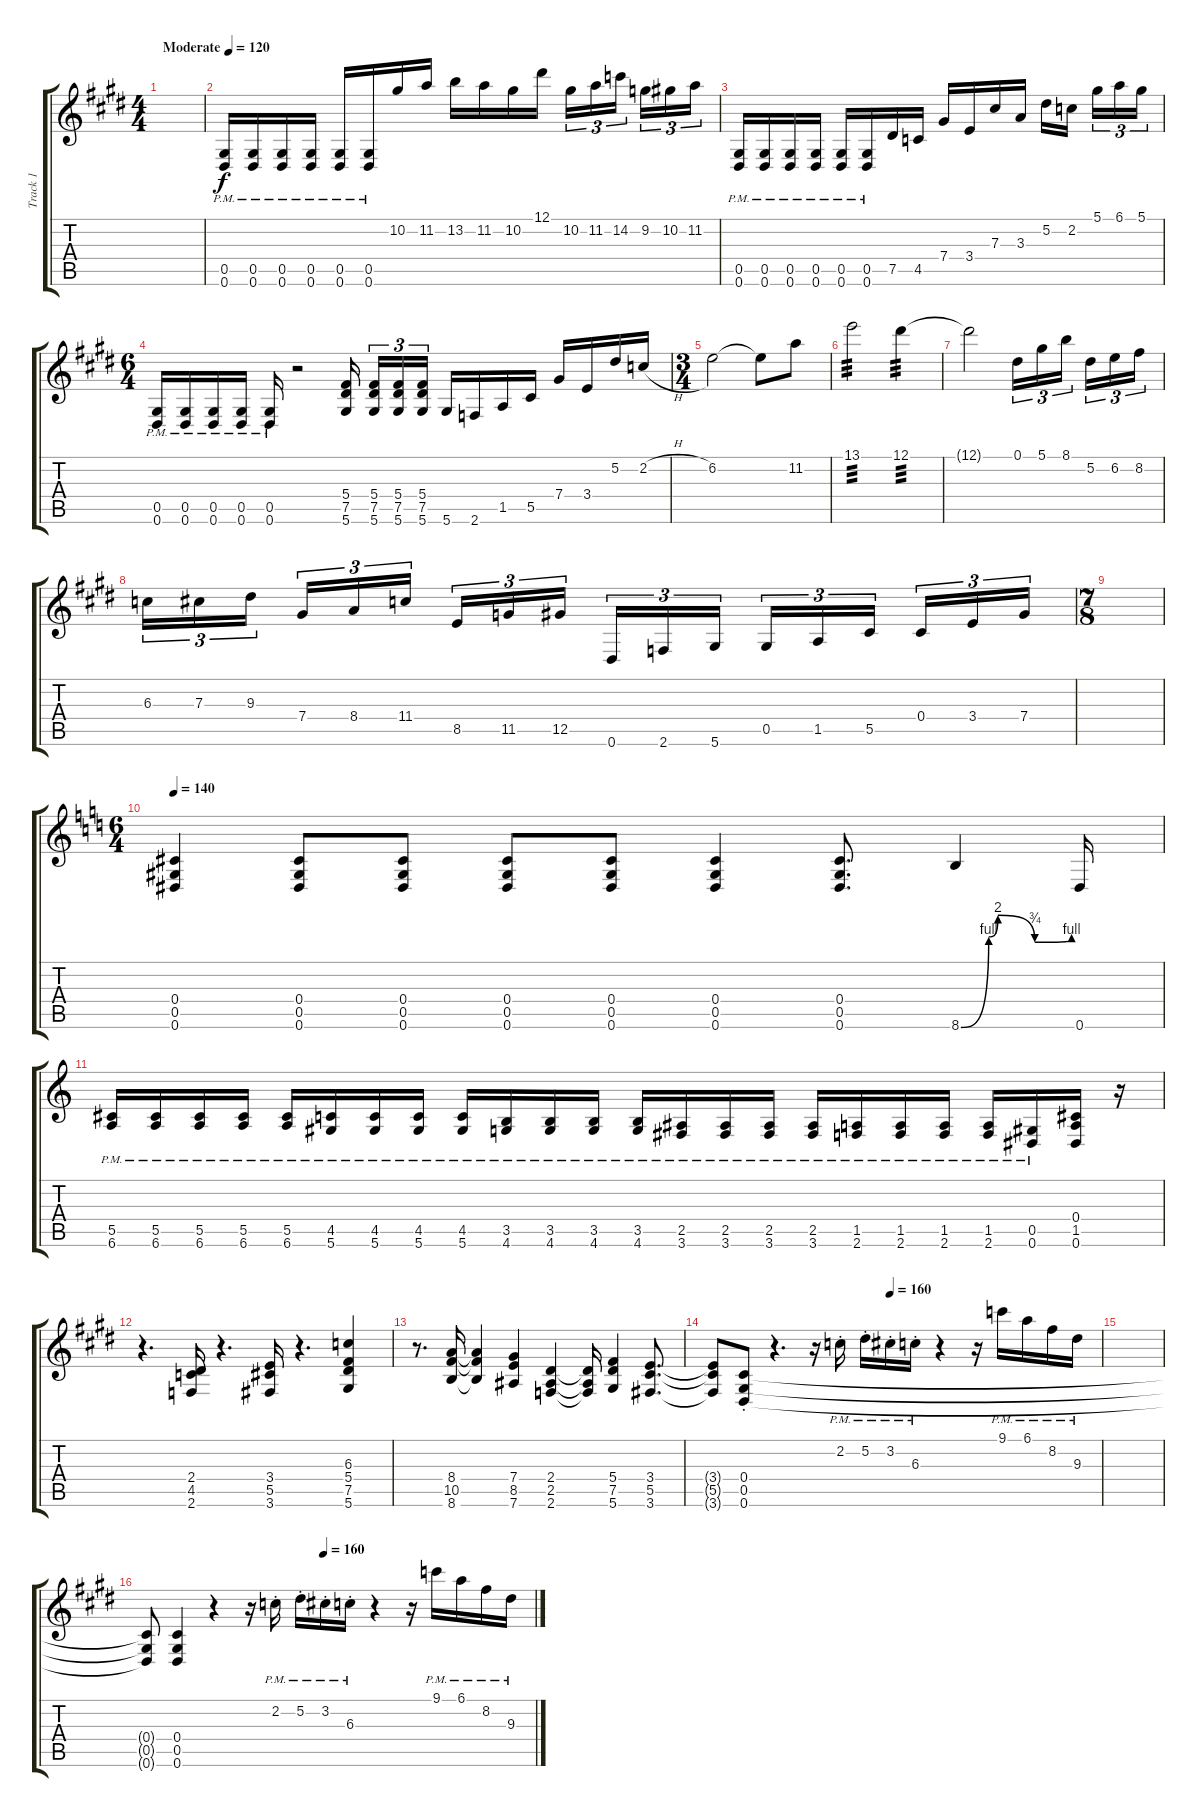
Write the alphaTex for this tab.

\track ("Track 1" "Track 1") {instrument distortionguitar}
\staff {score tabs}
\tuning (Eb4 Bb3 Gb3 Db3 Ab2 Eb2) {hide}
\ts (4 4)
\tempo (120 "Moderate")
\clef g2
\ks e
|
(0.5{pm} 0.6{pm}).16 (0.5{pm} 0.6{pm}).16 (0.5{pm} 0.6{pm}).16 (0.5{pm} 0.6{pm}).16 (0.5{pm} 0.6{pm}).16 (0.5{pm} 0.6{pm}).16 10.2.16 11.2.16 13.2.16 11.2.16 10.2.16 12.1.16 10.2.16{tu (3 2)} 11.2.16{tu (3 2)} 14.2.16{tu (3 2) beam splitsecondary} 9.2.16{tu (3 2)} 10.2.16{tu (3 2)} 11.2.16{tu (3 2)} |
(0.5{pm} 0.6{pm}).16 (0.5{pm} 0.6{pm}).16 (0.5{pm} 0.6{pm}).16 (0.5{pm} 0.6{pm}).16 (0.5{pm} 0.6{pm}).16 (0.5{pm} 0.6{pm}).16 7.5.16 4.5.16 7.4.16 3.4.16 7.3.16 3.3.16 5.2.16 2.2.16{beam splitsecondary} 5.1.16{tu (3 2)} 6.1.16{tu (3 2)} 5.1.16{tu (3 2)} |
\ts (6 4)
(0.5{pm} 0.6{pm}).16 (0.5{pm} 0.6{pm}).16 (0.5{pm} 0.6{pm}).16 (0.5{pm} 0.6{pm}).16 (0.5{pm} 0.6{pm}).16 r.2 (5.4 7.5 5.6).16{beam splitsecondary} (5.4 7.5 5.6).16{tu (3 2)} (5.4 7.5 5.6).16{tu (3 2)} (5.4 7.5 5.6).16{tu (3 2) beam splitsecondary} 5.6.16 2.6.16 1.5.16 5.5.16 7.4.16 3.4.16 5.2.16 2.2{h}.16 |
\ts (3 4)
6.2.2 6.2{t}.8 11.2.8 |
13.1.2{tp 3} 12.1.4{tp 3} |
12.1{t}.2 0.1.16{tu (3 2)} 5.1.16{tu (3 2)} 8.1.16{tu (3 2) beam splitsecondary} 5.2.16{tu (3 2)} 6.2.16{tu (3 2)} 8.2.16{tu (3 2)} |
6.3.16{tu (3 2)} 7.3.16{tu (3 2)} 9.3.16{tu (3 2) beam splitsecondary} 7.4.16{tu (3 2)} 8.4.16{tu (3 2)} 11.4.16{tu (3 2)} 8.5.16{tu (3 2)} 11.5.16{tu (3 2)} 12.5.16{tu (3 2) beam splitsecondary} 0.6.16{tu (3 2)} 2.6.16{tu (3 2)} 5.6.16{tu (3 2)} 0.5.16{tu (3 2)} 1.5.16{tu (3 2)} 5.5.16{tu (3 2) beam splitsecondary} 0.4.16{tu (3 2)} 3.4.16{tu (3 2)} 7.4.16{tu (3 2)} |
\ts (7 8)
|
\ts (6 4)
\tempo 140
\ks c
(0.4 0.5 0.6).4 (0.4 0.5 0.6).8 (0.4 0.5 0.6).8 (0.4 0.5 0.6).8 (0.4 0.5 0.6).8 (0.4 0.5 0.6).4 (0.4 0.5 0.6).8{d} 8.6{be (custom 0 0 15 4 20 8 40 3 60 4)}.4 0.6.16 |
(5.5{pm} 6.6{pm}).16 (5.5{pm} 6.6{pm}).16 (5.5{pm} 6.6{pm}).16 (5.5{pm} 6.6{pm}).16 (5.5{pm} 6.6{pm}).16 (4.5{pm} 5.6{pm}).16 (4.5{pm} 5.6{pm}).16 (4.5{pm} 5.6{pm}).16 (4.5{pm} 5.6{pm}).16 (3.5{pm} 4.6{pm}).16 (3.5{pm} 4.6{pm}).16 (3.5{pm} 4.6{pm}).16 (3.5{pm} 4.6{pm}).16 (2.5{pm} 3.6{pm}).16 (2.5{pm} 3.6{pm}).16 (2.5{pm} 3.6{pm}).16 (2.5{pm} 3.6{pm}).16 (1.5{pm} 2.6{pm}).16 (1.5{pm} 2.6{pm}).16 (1.5{pm} 2.6{pm}).16 (1.5{pm} 2.6{pm}).16 (0.5{pm} 0.6{pm}).16 (0.4 1.5 0.6).16 r.16 |
\ks e
r.4{d} (2.4 4.5 2.6).16 r.4{d} (3.4 5.5 3.6).16 r.4{d} (6.3 5.4 7.5 5.6).4 |
r.8{d} (8.4 10.5 8.6).16 (8.4{t} 10.5{t} 8.6{t}).4 (7.4 8.5 7.6).4 (2.4 2.5 2.6).4 (2.4{t} 2.5{t} 2.6{t}).16 (5.4 7.5 5.6).4 (3.4 5.5 3.6).8{d} |
\tempo (160 0.4583333333333333)
(3.4{t} 5.5{t} 3.6{t}).8 (0.4{st} 0.5{st} 0.6{st}).8 r.4{d} r.16 2.2{pm st}.16 5.2{pm st}.16 3.2{pm st}.16 6.3{pm st}.16 r.4 r.16 9.1{pm}.16 6.1{pm}.16 8.2{pm}.16 9.3{pm}.16 |
|
\tempo (160 0.4583333333333333)
(0.4{t} 0.5{t} 0.6{t}).8 (0.4 0.5 0.6).4 r.4 r.16 2.2{pm st}.16 5.2{pm st}.16 3.2{pm st}.16 6.3{pm st}.16 r.4 r.16 9.1{pm}.16 6.1{pm}.16 8.2{pm}.16 9.3{pm}.16
